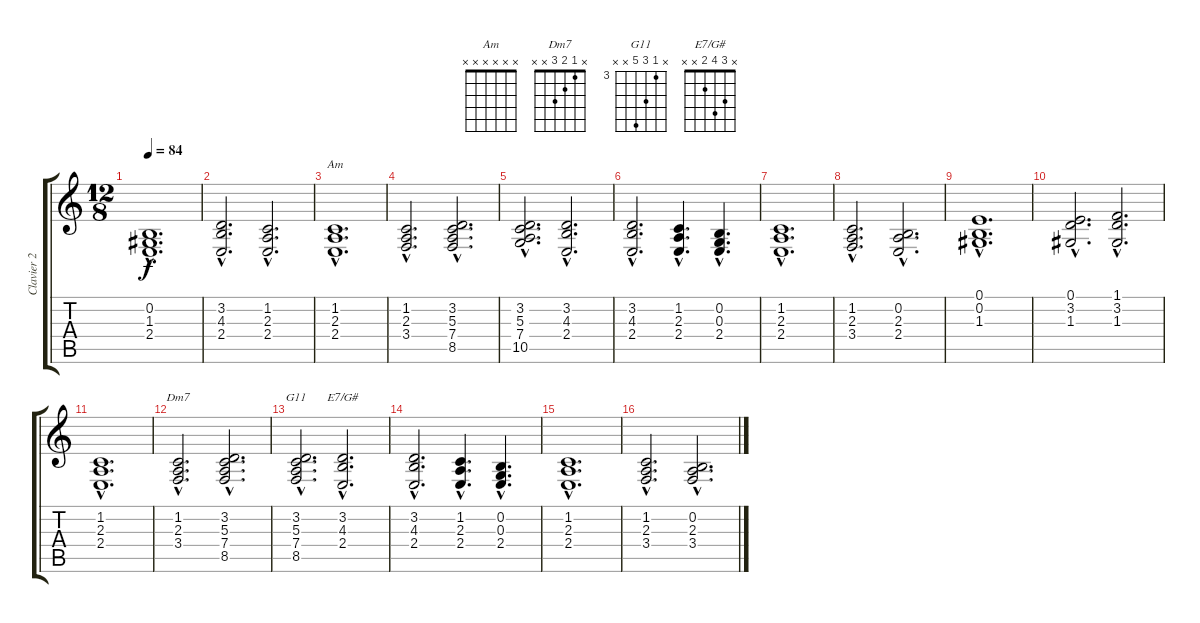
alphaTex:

\track ("Clavier 2" "Clavier 2") {instrument synthstrings1}
\staff {score tabs}
\tuning (E4 B3 G3 D3 A2 E2) {hide}
\chord ("Am" x x x x x x) {firstfret 0}
\chord ("Dm7" x 1 2 3 x x)
\chord ("G11" x 3 5 7 x x) {firstfret 3}
\chord ("E7/G#" x 3 4 2 x x)
\ts (12 8)
\tempo 84
\clef g2
\ks c
(0.2{hac} 1.3{hac} 2.4{hac}).1{d dy f} |
(3.2{hac} 4.3{hac} 2.4{hac}).2{d} (1.2{hac} 2.3{hac} 2.4{hac}).2{d} |
(1.2{hac} 2.3{hac} 2.4{hac}).1{d ch "Am"} |
(1.2{hac} 2.3{hac} 3.4{hac}).2{d} (3.2{hac} 5.3{hac} 7.4{hac} 8.5{hac}).2{d} |
(3.2{hac} 5.3{hac} 7.4{hac} 10.5{hac}).2{d} (3.2{hac} 4.3{hac} 2.4{hac}).2{d} |
(3.2{hac} 4.3{hac} 2.4{hac}).2{d} (1.2{hac} 2.3{hac} 2.4{hac}).4{d} (0.2{hac} 0.3{hac} 2.4{hac}).4{d} |
(1.2{hac} 2.3{hac} 2.4{hac}).1{d} |
(1.2{hac} 2.3{hac} 3.4{hac}).2{d} (0.2{hac} 2.3{hac} 2.4{hac}).2{d} |
(0.1{hac} 0.2{hac} 1.3{hac}).1{d} |
(0.1{hac} 3.2{hac} 1.3{hac}).2{d} (1.1{hac} 3.2{hac} 1.3{hac}).2{d} |
(1.2{hac} 2.3{hac} 2.4{hac}).1{d} |
(1.2{hac} 2.3{hac} 3.4{hac}).2{d ch "Dm7"} (3.2{hac} 5.3{hac} 7.4{hac} 8.5{hac}).2{d} |
(3.2{hac} 5.3{hac} 7.4{hac} 8.5{hac}).2{d ch "G11"} (3.2{hac} 4.3{hac} 2.4{hac}).2{d ch "E7/G#"} |
(3.2{hac} 4.3{hac} 2.4{hac}).2{d} (1.2{hac} 2.3{hac} 2.4{hac}).4{d} (0.2{hac} 0.3{hac} 2.4{hac}).4{d} |
(1.2{hac} 2.3{hac} 2.4{hac}).1{d} |
(1.2{hac} 2.3{hac} 3.4{hac}).2{d} (0.2{hac} 2.3{hac} 3.4{hac}).2{d}
